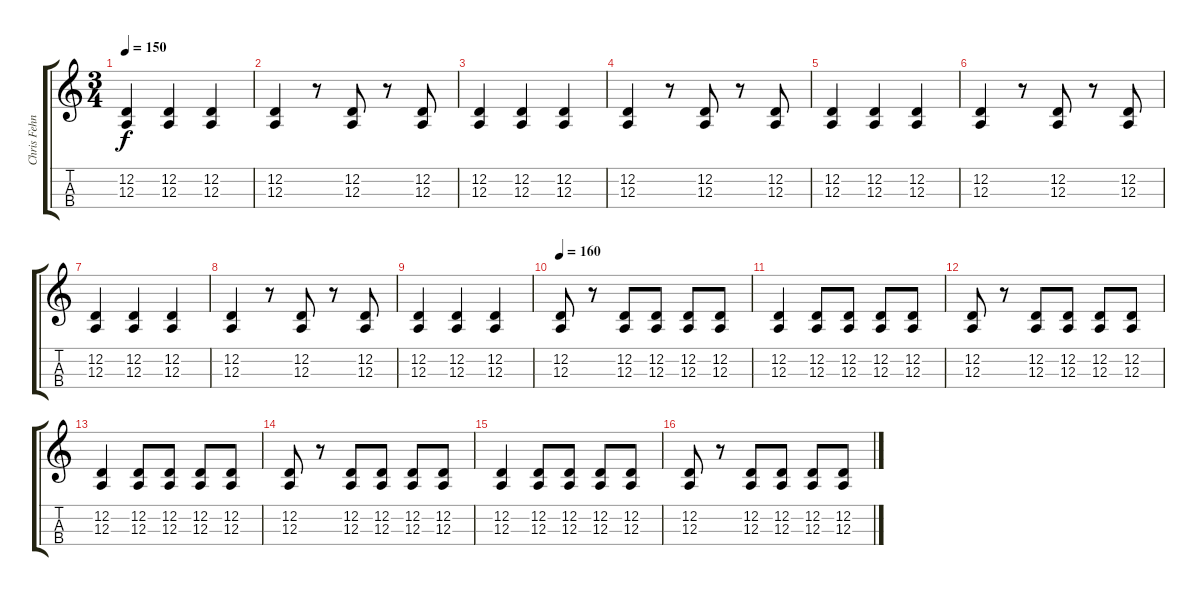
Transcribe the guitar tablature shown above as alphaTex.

\track ("Chris Fehn" "Chris Fehn") {instrument melodictom}
\staff {score tabs}
\tuning (G3 D3 A2 E2) {hide}
\ts (3 4)
\tempo 150
\clef g2
\ks c
(12.2 12.3).4{dy f} (12.2 12.3).4 (12.2 12.3).4 |
(12.2 12.3).4 r.8 (12.2 12.3).8 r.8 (12.2 12.3).8 |
(12.2 12.3).4 (12.2 12.3).4 (12.2 12.3).4 |
(12.2 12.3).4 r.8 (12.2 12.3).8 r.8 (12.2 12.3).8 |
(12.2 12.3).4 (12.2 12.3).4 (12.2 12.3).4 |
(12.2 12.3).4 r.8 (12.2 12.3).8 r.8 (12.2 12.3).8 |
(12.2 12.3).4 (12.2 12.3).4 (12.2 12.3).4 |
(12.2 12.3).4 r.8 (12.2 12.3).8 r.8 (12.2 12.3).8 |
(12.2 12.3).4 (12.2 12.3).4 (12.2 12.3).4 |
\tempo 160
(12.2 12.3).8 r.8 (12.2 12.3).8 (12.2 12.3).8 (12.2 12.3).8 (12.2 12.3).8 |
(12.2 12.3).4 (12.2 12.3).8 (12.2 12.3).8 (12.2 12.3).8 (12.2 12.3).8 |
(12.2 12.3).8 r.8 (12.2 12.3).8 (12.2 12.3).8 (12.2 12.3).8 (12.2 12.3).8 |
(12.2 12.3).4 (12.2 12.3).8 (12.2 12.3).8 (12.2 12.3).8 (12.2 12.3).8 |
(12.2 12.3).8 r.8 (12.2 12.3).8 (12.2 12.3).8 (12.2 12.3).8 (12.2 12.3).8 |
(12.2 12.3).4 (12.2 12.3).8 (12.2 12.3).8 (12.2 12.3).8 (12.2 12.3).8 |
(12.2 12.3).8 r.8 (12.2 12.3).8 (12.2 12.3).8 (12.2 12.3).8 (12.2 12.3).8
